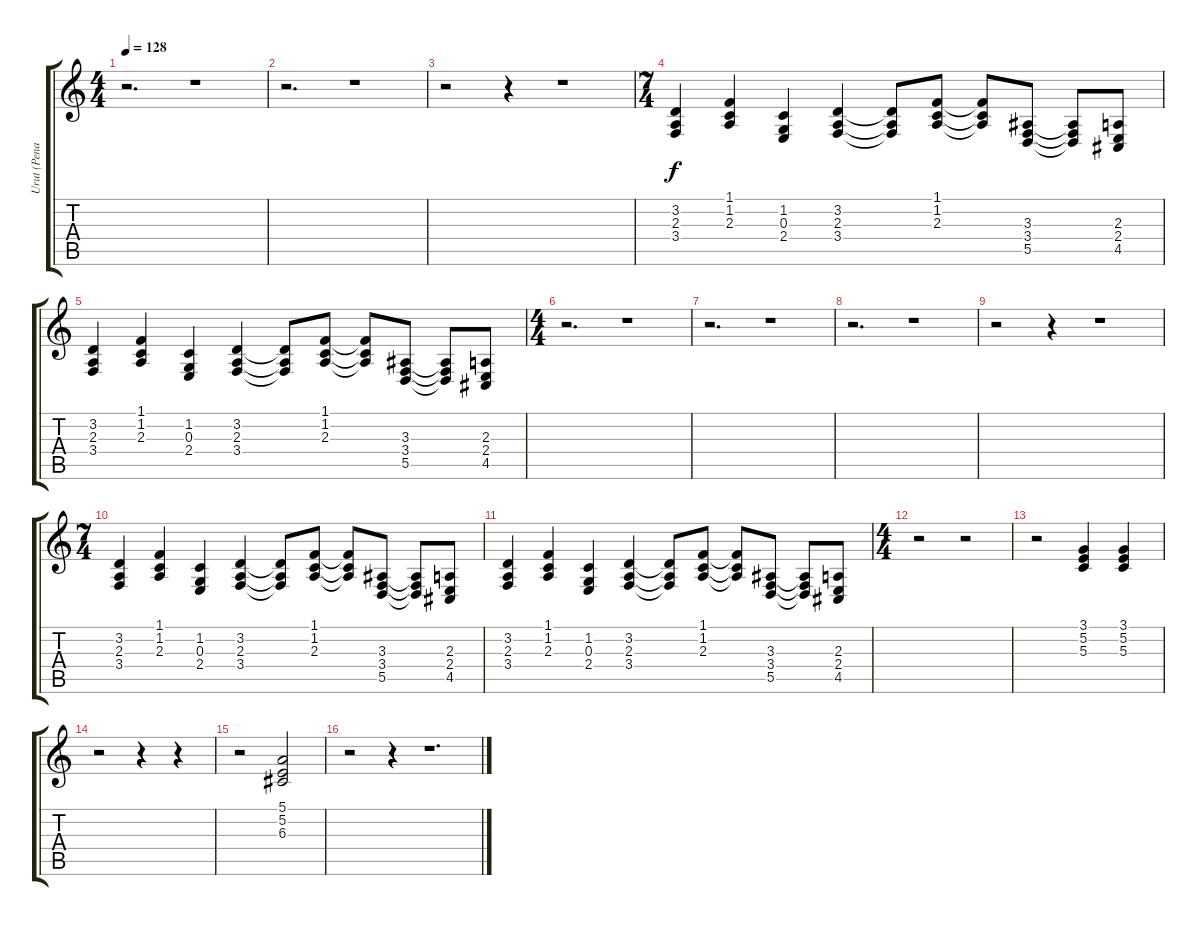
\track ("Urut (Pena Peninkilampi)" "Urut (Pena") {instrument rockorgan}
\staff {score tabs}
\tuning (E4 B3 G3 D3 A2 E2) {hide}
\ts (4 4)
\tempo 128
\clef g2
\ks c
r.2{d dy f} r.1 |
r.2{d} r.1 |
r.2 r.4 r.1 |
\ts (7 4)
(3.2 2.3 3.4).4 (1.1 1.2 2.3).4 (1.2 0.3 2.4).4 (3.2 2.3 3.4).4 (3.2{t} 2.3{t} 3.4{t}).8 (1.1 1.2 2.3).8 (1.1{t} 1.2{t} 2.3{t}).8 (3.3 3.4 5.5).8 (3.3{t} 3.4{t} 5.5{t}).8 (2.3 2.4 4.5).8 |
(3.2 2.3 3.4).4 (1.1 1.2 2.3).4 (1.2 0.3 2.4).4 (3.2 2.3 3.4).4 (3.2{t} 2.3{t} 3.4{t}).8 (1.1 1.2 2.3).8 (1.1{t} 1.2{t} 2.3{t}).8 (3.3 3.4 5.5).8 (3.3{t} 3.4{t} 5.5{t}).8 (2.3 2.4 4.5).8 |
\ts (4 4)
r.2{d} r.1 |
r.2{d} r.1 |
r.2{d} r.1 |
r.2 r.4 r.1 |
\ts (7 4)
(3.2 2.3 3.4).4 (1.1 1.2 2.3).4 (1.2 0.3 2.4).4 (3.2 2.3 3.4).4 (3.2{t} 2.3{t} 3.4{t}).8 (1.1 1.2 2.3).8 (1.1{t} 1.2{t} 2.3{t}).8 (3.3 3.4 5.5).8 (3.3{t} 3.4{t} 5.5{t}).8 (2.3 2.4 4.5).8 |
(3.2 2.3 3.4).4 (1.1 1.2 2.3).4 (1.2 0.3 2.4).4 (3.2 2.3 3.4).4 (3.2{t} 2.3{t} 3.4{t}).8 (1.1 1.2 2.3).8 (1.1{t} 1.2{t} 2.3{t}).8 (3.3 3.4 5.5).8 (3.3{t} 3.4{t} 5.5{t}).8 (2.3 2.4 4.5).8 |
\ts (4 4)
r.2 r.2 |
r.2 (3.1 5.2 5.3).4 (3.1 5.2 5.3).4 |
r.2 r.4 r.4 |
r.2 (5.1 5.2 6.3).2 |
r.2 r.4 r.1{d}
